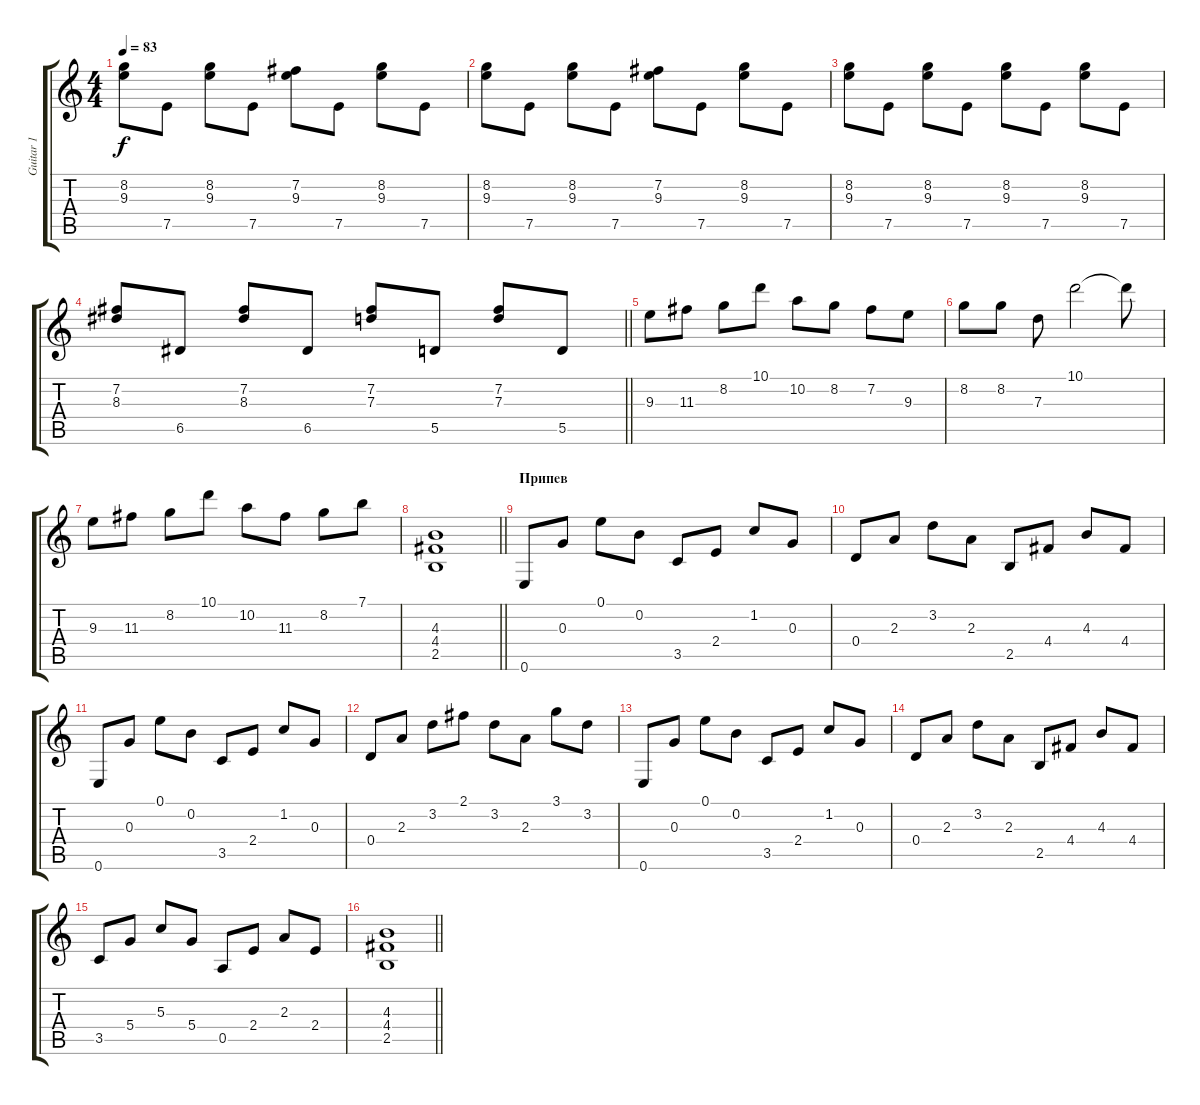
\track ("Guitar 1" "Guitar 1") {instrument electricguitarclean}
\staff {score tabs}
\tuning (E4 B3 G3 D3 A2 E2) {hide}
\ts (4 4)
\tempo 83
\clef g2
\ks c
(8.2 9.3).8{dy f} 7.5.8 (8.2 9.3).8 7.5.8 (7.2 9.3).8 7.5.8 (8.2 9.3).8 7.5.8 |
(8.2 9.3).8 7.5.8 (8.2 9.3).8 7.5.8 (7.2 9.3).8 7.5.8 (8.2 9.3).8 7.5.8 |
(8.2 9.3).8 7.5.8 (8.2 9.3).8 7.5.8 (8.2 9.3).8 7.5.8 (8.2 9.3).8 7.5.8 |
\barLineRight lightlight
(7.2 8.3).8 6.5.8 (7.2 8.3).8 6.5.8 (7.2 7.3).8 5.5.8 (7.2 7.3).8 5.5.8 |
\section ("" "")
9.3.8 11.3.8 8.2.8 10.1.8 10.2.8 8.2.8 7.2.8 9.3.8 |
8.2.8 8.2.8 7.3.8 10.1.2 10.1{t}.8 |
9.3.8 11.3.8 8.2.8 10.1.8 10.2.8 11.3.8 8.2.8 7.1.8 |
\barLineRight lightlight
(4.3 4.4 2.5).1 |
\section ("" "Припев")
0.6.8 0.3.8 0.1.8 0.2.8 3.5.8 2.4.8 1.2.8 0.3.8 |
0.4.8 2.3.8 3.2.8 2.3.8 2.5.8 4.4.8 4.3.8 4.4.8 |
0.6.8 0.3.8 0.1.8 0.2.8 3.5.8 2.4.8 1.2.8 0.3.8 |
0.4.8 2.3.8 3.2.8 2.1.8 3.2.8 2.3.8 3.1.8 3.2.8 |
0.6.8 0.3.8 0.1.8 0.2.8 3.5.8 2.4.8 1.2.8 0.3.8 |
0.4.8 2.3.8 3.2.8 2.3.8 2.5.8 4.4.8 4.3.8 4.4.8 |
3.5.8 5.4.8 5.3.8 5.4.8 0.5.8 2.4.8 2.3.8 2.4.8 |
\barLineRight lightlight
(4.3 4.4 2.5).1
